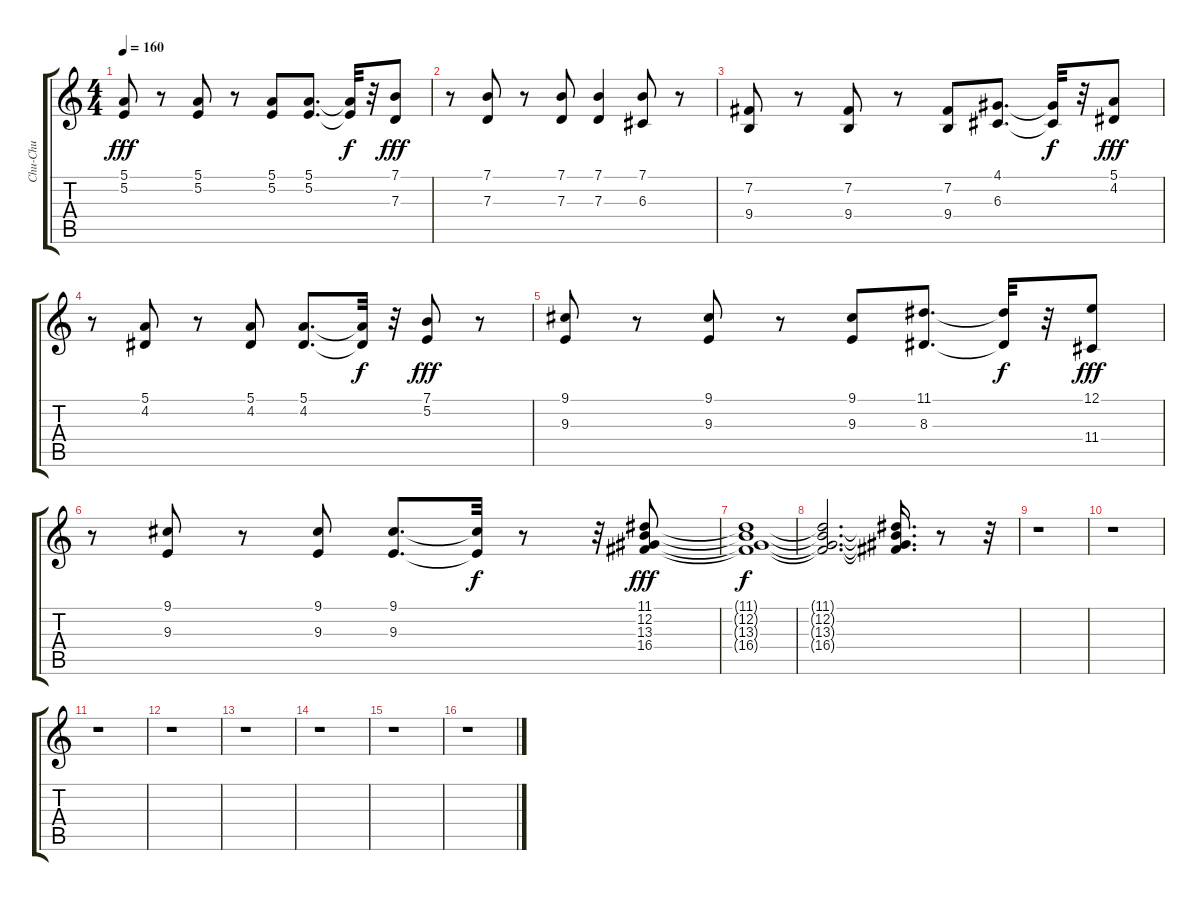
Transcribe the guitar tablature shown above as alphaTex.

\track ("Chu-Chu" "Chu-Chu") {instrument voiceoohs}
\staff {score tabs}
\tuning (E4 B3 G3 D3 A2 E2) {hide}
\ts (4 4)
\tempo 160
\clef g2
\ks c
(5.1 5.2).8{dy fff} r.8 (5.1 5.2).8 r.8 (5.1 5.2).8 (5.1 5.2).8{d} (5.1{t} 5.2{t}).32{dy f} r.32 (7.1 7.3).8{dy fff} |
r.8 (7.1 7.3).8 r.8 (7.1 7.3).8 (7.1 7.3).4 (7.1 6.3).8 r.8 |
(7.2 9.4).8 r.8 (7.2 9.4).8 r.8 (7.2 9.4).8 (4.1 6.3).8{d} (4.1{t} 6.3{t}).32{dy f} r.32 (5.1 4.2).8{dy fff} |
r.8 (5.1 4.2).8 r.8 (5.1 4.2).8 (5.1 4.2).8{d} (5.1{t} 4.2{t}).32{dy f} r.32 (7.1 5.2).8{dy fff} r.8 |
(9.1 9.3).8 r.8 (9.1 9.3).8 r.8 (9.1 9.3).8 (11.1 8.3).8{d} (11.1{t} 8.3{t}).32{dy f} r.32 (12.1 11.4).8{dy fff} |
r.8 (9.1 9.3).8 r.8 (9.1 9.3).8 (9.1 9.3).8{d} (9.1{t} 9.3{t}).32{dy f} r.8 r.32 (11.1 12.2 13.3 16.4).8{dy fff} |
(11.1{t} 12.2{t} 13.3{t} 16.4{t}).1{dy f} |
(11.1{t} 12.2{t} 13.3{t} 16.4{t}).2{d} (11.1{t} 12.2{t} 13.3{t} 16.4{t}).16{d} r.8 r.32 |
r.1 |
r.1 |
r.1 |
r.1 |
r.1 |
r.1 |
r.1 |
r.1
